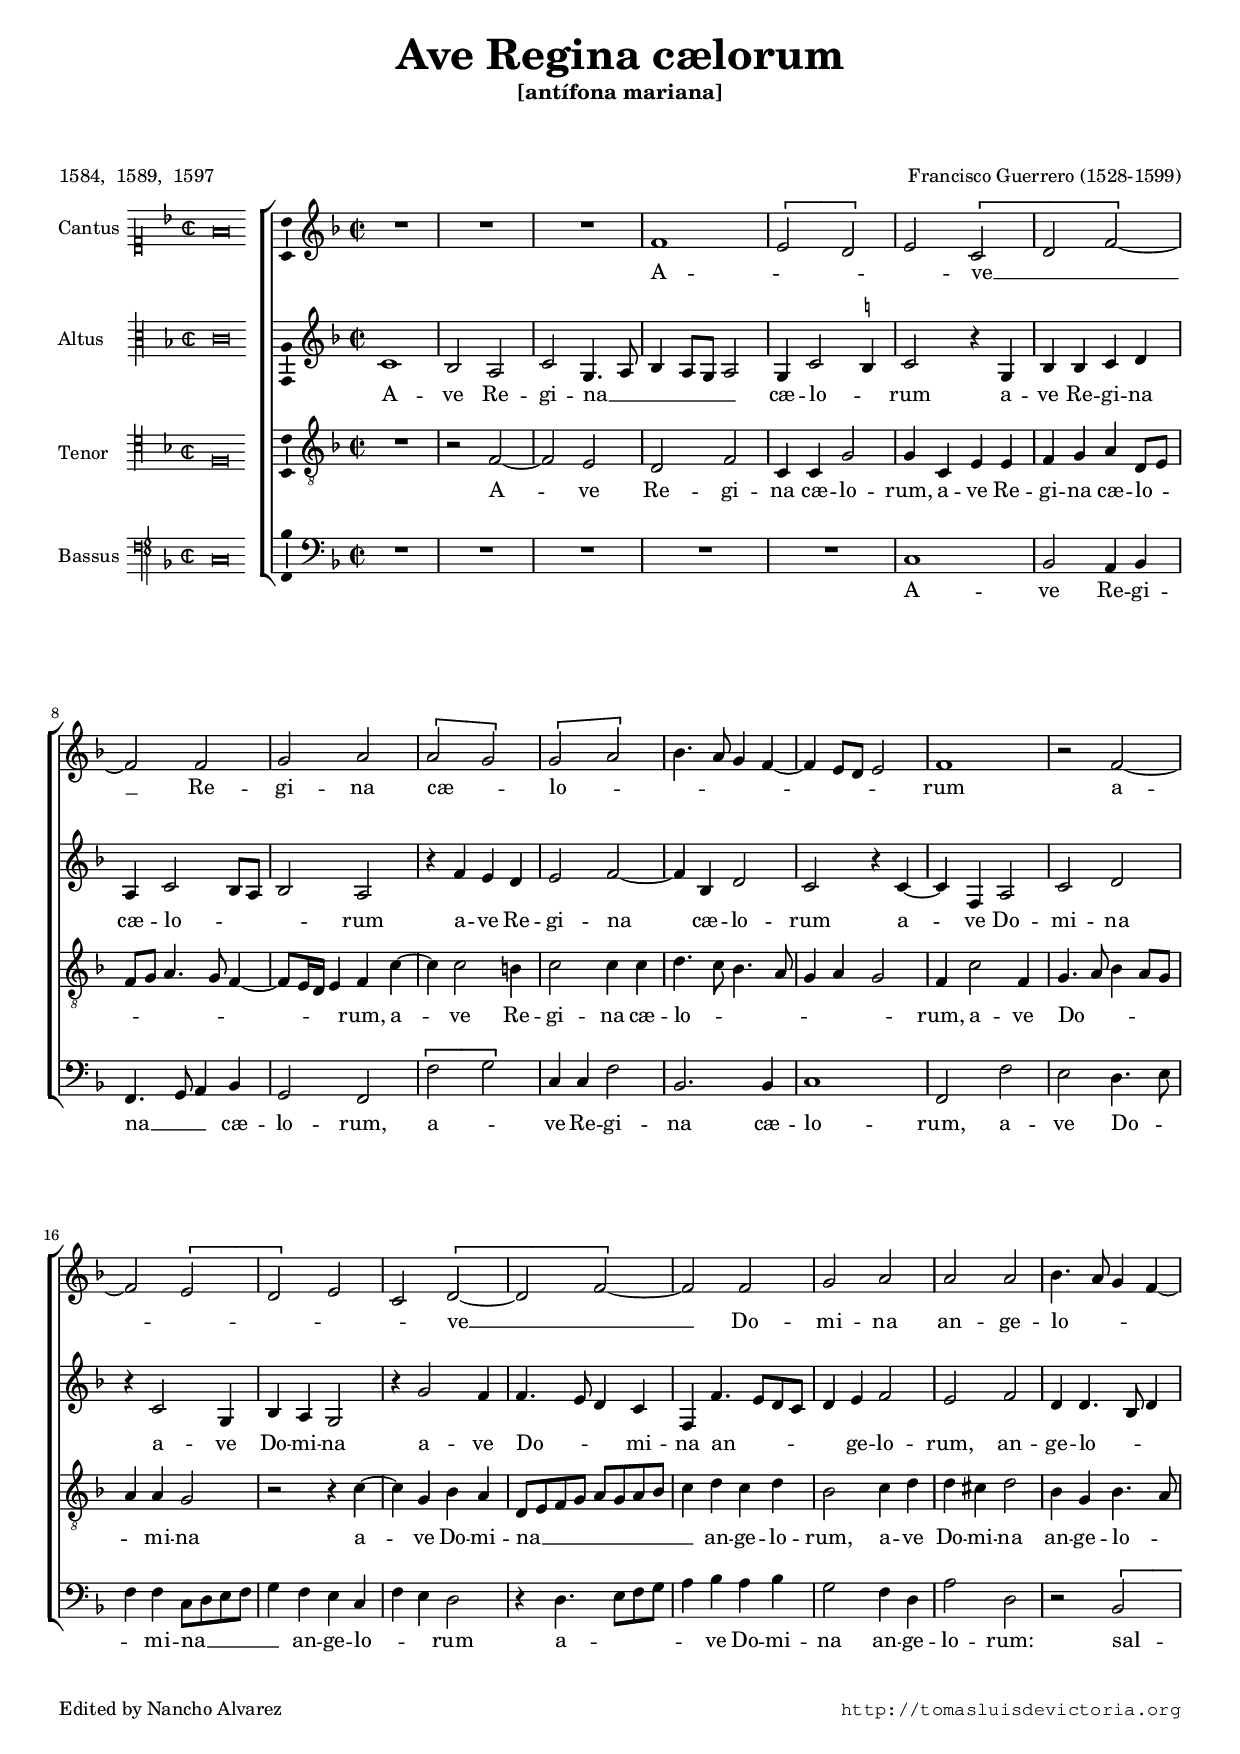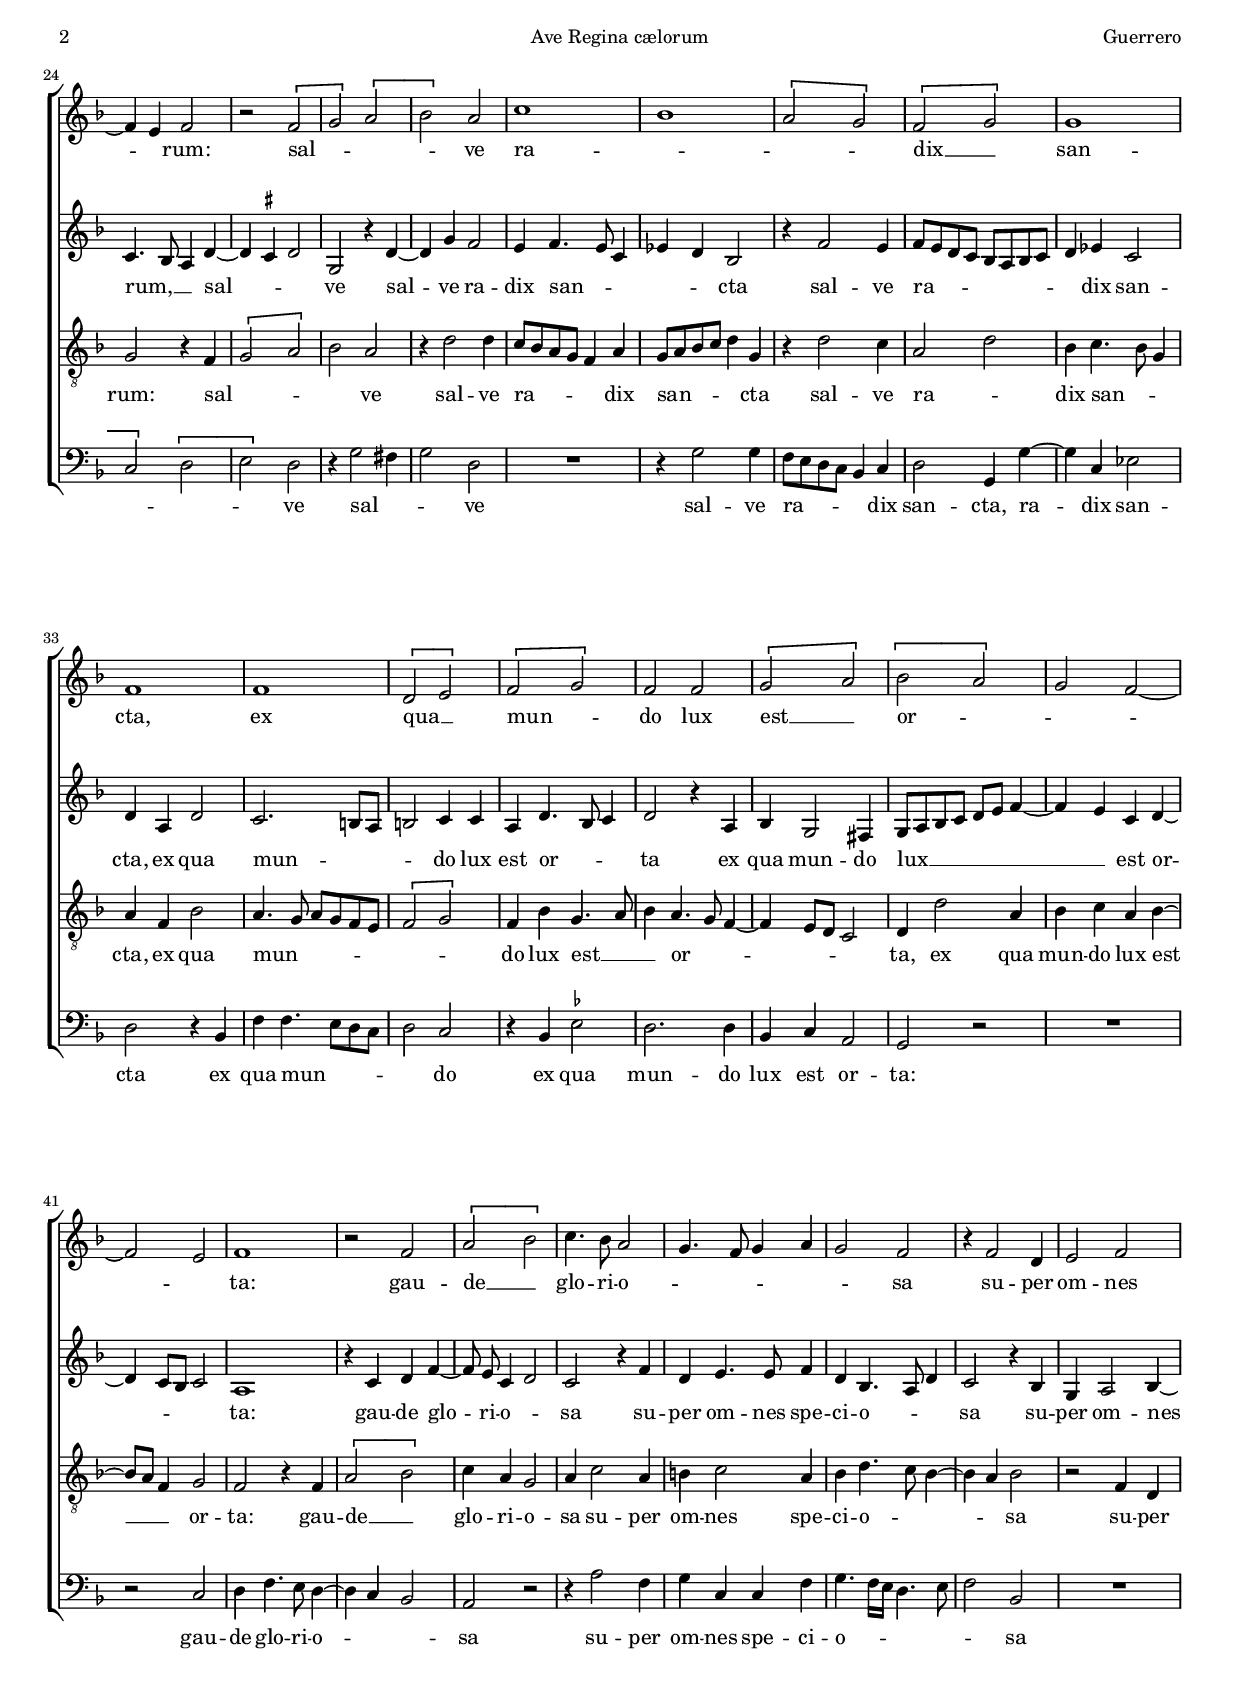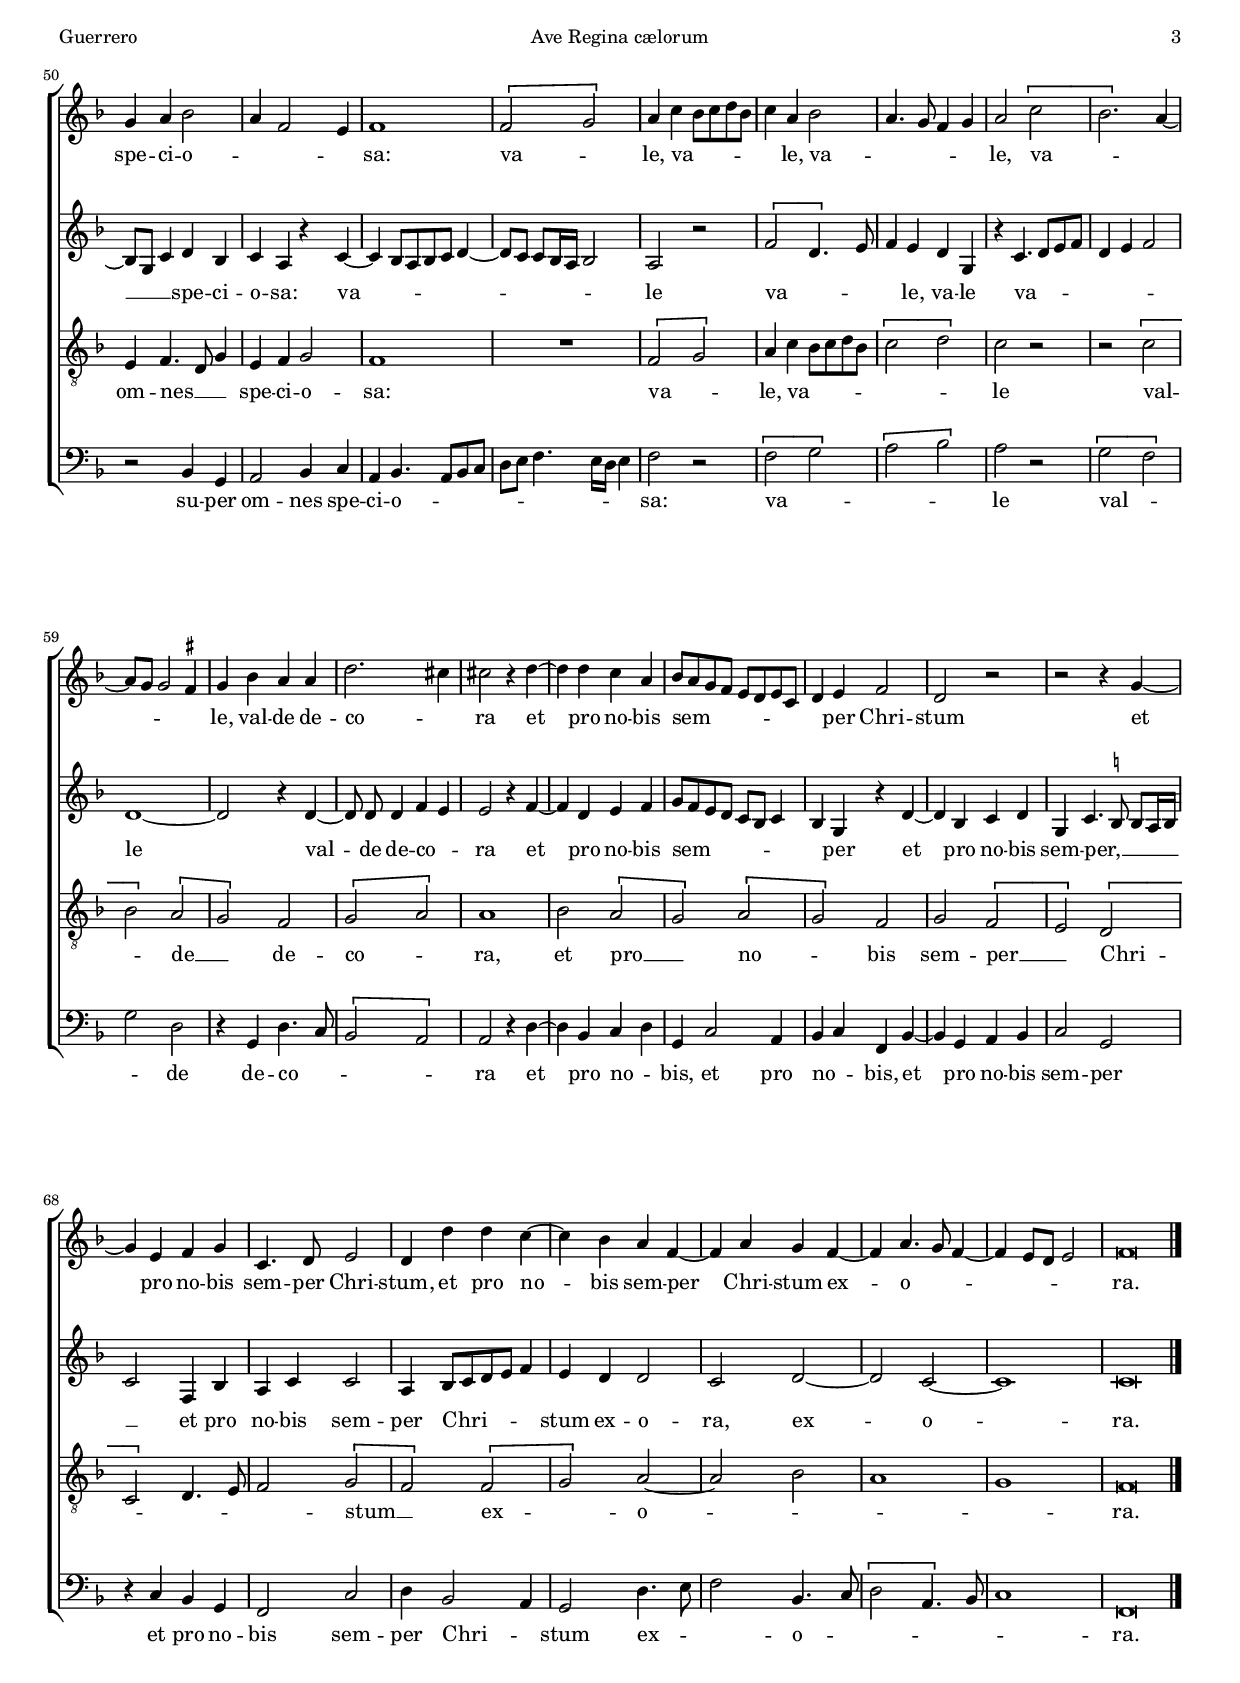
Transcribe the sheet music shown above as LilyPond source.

\version "2.18.0"

#(set-default-paper-size "a4")
#(set-global-staff-size 16.4)
#(ly:set-option 'point-and-click #f)
%mobile -s15.0 -i3.3

italicas=\override LyricText.font-shape = #'italic
rectas=\override LyricText.font-shape = #'upright
ss=\once \set suggestAccidentals = ##t
incipitwidth = 20
mtempo={\tempo 4 = 100}
mtempob={\tempo 4 = 50}

htitle="Ave Regina cælorum"
hcomposer="Guerrero"

\header {
	title=\markup{\fontsize #3 "Ave Regina cælorum"}
	subtitle="[antífona mariana]"
	subsubtitle=\markup{\null \vspace #2 }
	composer="Francisco Guerrero (1528-1599)"
        pdfauthor=\composer
	%opus="(-)"
	poet=\markup{"1584,  1589,  1597"} % Venecia, Giacomo Vincenti 1589; Venecia, Giacomo Vincenti 1597; Liber Vesperarum, Roma 1584
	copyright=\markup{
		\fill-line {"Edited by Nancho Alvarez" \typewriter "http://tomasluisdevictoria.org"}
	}
%	tagline=""
}


global={\key f \major \time 2/2  \skip 1*75 \bar "|."
}

cantus={
	R1*4/4
	R1*4/4
	R1*4/4
	f'1
%5
	\[e'2 d'\]
	e' \[c'
	d' f' ~ \]
	f' f'
	g' a'
%10
	\[a' g'\]
	\[g' a'\]
	bes'4. a'8 g'4 f' ~
	f' e'8 d' e'2
	f'1
%15
	r2 f' ~
	f' \[e'
	d'\] e'
	c' \[d' ~
	d' f' ~ \]
%20
	f' f'
	g' a'
	a' a'
	bes'4. a'8 g'4 f' ~
	f' e' f'2
%25
	r \[f'
	g'\] \[a'
	bes'\] a'
	c''1
	bes'
%30
	\[a'2 g'\]
	\[f' g'\]
	g'1
	f'
	f'
%35
	\[d'2 e'\]
	\[f' g'\]
	f' f'
	\[g' a'\]
	\[bes' a'\]
%40
	g' f' ~
	f' e'
	f'1
	r2 f'
	\[a' bes'\]
%45
	c''4. bes'8 a'2
	g'4. f'8 g'4 a'
	g'2 f'
	r4 f'2 d'4
	e'2 f'
%50
	g'4 a' bes'2
	a'4 f'2 e'4
	f'1
	\[f'2 g'\]
	a'4 c'' bes'8 c'' d'' bes'
%55
	c''4 a' bes'2
	a'4. g'8 f'4 g'
	a'2 \[c''
	bes'2.\] a'4 ~
	a'8 g' g'2 \ss fis'4
%60
	g' bes' a' a'
	d''2. cis''4
	cis''2 r4 d'' ~
	d'' d'' c'' a'
	bes'8 a' g' f' e' d' e' c'
%65
	d'4 e' f'2
	d' r
	r r4 g' ~
	g' e' f' g'
	c'4. d'8 e'2
%70
	d'4 d'' d'' c'' ~
	c'' bes' a' f' ~
	f' a' g' f' ~
	f' a'4. g'8 f'4 ~
	f' e'8 d' e'2
%75
	f'\breve*1/2
}

altus={
	c'1
	bes2 a
	c' g4. a8
	bes4 a8 g a2
%5
	g4 c'2 \ss b4
	c'2 r4 g
	bes bes c' d'
	a c'2 bes8 a
	bes2 a
%10
	r4 f' e' d'
	e'2 f' ~
	f'4 bes d'2
	c' r4 c' ~
	c' f a2
%15
	c' d'
	r4 c'2 g4
	bes a g2
	r4 g'2 f'4
	f'4. e'8 d'4 c'
%20
	f f'4. e'8 d' c'
	d'4 e' f'2
	e' f'
	d'4 d'4. bes8 d'4
	c'4. bes8 a4 d' ~
%25
	d' \ss cis' d'2
	g r4 d' ~
	d' g' f'2
	e'4 f'4. e'8 c'4
	ees' d' bes2
%30
	r4 f'2 e'4
	f'8 e' d' c' bes a bes c'
	d'4 ees' c'2
	d'4 a d'2
	c'2. b8 a
%35
	b2 c'4 c'
	a d'4. bes8 c'4
	d'2 r4 a
	bes g2 fis4
	g8 a bes c' d' e' f'4 ~
%40
	f' e' c' d' ~
	d' c'8 bes c'2
	a1
	r4 c' d' f' ~
	\set Staff.autoBeaming = ##f
	f'8 e' c'4 d'2
	\set Staff.autoBeaming = ##t
%45
	c' r4 f'
	d' e'4. e'8 f'4
	d' bes4. a8 d'4
	c'2 r4 bes
	g a2 bes4 ~
%50
	bes8 g c'4 d' bes
	c' a r c' ~
	c'  bes8[ a bes c'] d'4 ~
	 d'8[ c']  c'[ bes16 a] bes2
	a r
%55
	\[f' d'4.\] e'8
	f'4 e' d' g
	r c'4. d'8 e' f'
	d'4 e' f'2
	d'1 ~
%60
	d'2 r4 d' ~
	\set Staff.autoBeaming = ##f
	d'8 d' d'4 f' e'
	\set Staff.autoBeaming = ##t
	e'2 r4 f' ~
	f' d' e' f'
	g'8 f' e' d' c' bes c'4
%65
	bes g r d' ~
	d' bes c' d'
	g c'4. \ss b8  b[ a16 b]
	c'2 f4 bes
	a c' c'2
%70
	a4  bes8[ c' d' e'] f'4
	e' d' d'2
	c' d' ~
	d' c' ~
	c'1
%75
	c'\breve*1/2
}

tenor={
	R1*4/4
	r2 f ~
	f e
	d f
%5
	c4 c g2
	g4 c e e
	f g a d8 e
	f g a4. g8 f4 ~
	f8 e16 d e4 f c' ~
%10
	c' c'2 b4
	c'2 c'4 c'
	d'4. c'8 bes4. a8
	g4 a g2
	f4 c'2 f4
%15
	g4. a8 bes4 a8 g
	a4 a g2
	r r4 c' ~
	c' g bes a
	d8 e f g a g a bes
%20
	c'4 d' c' d'
	bes2 c'4 d'
	d' cis' d'2
	bes4 g bes4. a8
	g2 r4 f
%25
	\[g2 a\]
	bes a
	r4 d'2 d'4
	c'8 bes a g f4 a
	g8 a bes c' d'4 g
%30
	r d'2 c'4
	a2 d'
	bes4 c'4. bes8 g4
	a f bes2
	a4. g8 a g f e
%35
	\[f2 g\]
	f4 bes g4. a8
	bes4 a4. g8 f4 ~
	f e8 d c2
	d4 d'2 a4
%40
	bes c' a bes ~
	bes8 a f4 g2
	f r4 f
	\[a2 bes\]
	c'4 a g2
%45
	a4 c'2 a4
	b c'2 a4
	bes d'4. c'8 bes4 ~
	bes a bes2
	r f4 d
%50
	e f4. d8 g4
	e f g2
	f1
	R1*4/4
	\[f2 g\]
%55
	a4 c' bes8 c' d' bes
	\[c'2 d'\]
	c' r
	r \[c'
	bes\] \[a
%60
	g\] f
	\[g a\]
	a1
	bes2 \[a
	g\] \[a
%65
	g\] f
	g \[f
	e\] \[d
	c\] d4. e8
	f2 \[g
%70
	f\] \[f
	g\] a ~
	a bes
	a1
	g
%75
	f\breve*1/2
}

bassus={
	R1*4/4
	R1*4/4
	R1*4/4
	R1*4/4
%5
	R1*4/4
	c1
	bes,2 a,4 bes,
	f,4. g,8 a,4 bes,
	g,2 f,
%10
	\[f g\]
	c4 c f2
	bes,2. bes,4
	c1
	f,2 f
%15
	e d4. e8
	f4 f c8 d e f
	g4 f e c
	f e d2
	r4 d4. e8 f g
%20
	a4 bes a bes
	g2 f4 d
	a2 d
	r \[bes,
	c\] \[d
%25
	e\] d
	r4 g2 fis4
	g2 d
	R1*4/4
	r4 g2 g4
%30
	f8 e d c bes,4 c
	d2 g,4 g ~
	g c ees2
	d r4 bes,
	f f4. e8 d c
%35
	d2 c
	r4 bes, \ss ees2
	d2. d4
	bes, c a,2
	g, r
%40
	R1*4/4
	r2 c
	d4 f4. e8 d4 ~
	d c bes,2
	a, r
%45
	r4 a2 f4
	g c c f
	g4. f16 e d4. e8
	f2 bes,
	R1*4/4
%50
	r2 bes,4 g,
	a,2 bes,4 c
	a, bes,4. a,8 bes, c
	d e f4. e16 d e4
	f2 r
%55
	\[f g\]
	\[a bes\]
	a r
	\[g f\]
	g d
%60
	r4 g, d4. c8
	\[bes,2 a,\]
	a, r4 d ~
	d bes, c d
	g, c2 a,4
%65
	bes, c f, bes, ~
	bes, g, a, bes,
	c2 g,
	r4 c bes, g,
	f,2 c
%70
	d4 bes,2 a,4
	g,2 d4. e8
	f2 bes,4. c8
	\[d2 a,4.\] bes,8
	c1
%75
	f,\breve*1/2
}

textocantus=\lyricmode{
A -- _ _ _ ve __ _ _ _ Re -- gi -- na cæ -- _ lo -- _ _ _ _ _ _ _ _ _ rum
a -- _ _ _ _ _ ve __ _ _ _ Do -- mi -- na an -- ge -- lo -- _ _ _ _ _ rum:
sal -- _ _ _ ve ra -- _ _ _ dix __ _
san -- cta, 
ex qua __ _ mun -- _ do lux est __ _ or -- _ _ _ _ _ ta:
gau -- de __ _ glo -- ri -- o -- _ _ _ _ _ sa
su -- per om -- nes spe -- ci -- o -- _ _ _ sa:
va -- _ le,
va -- _ _ _ _ _ le,
va -- _ _ _ _ le,
va -- _ _ _ _ _ _ le,
val -- de de -- co -- _ ra
et _ pro no -- bis sem -- _ _ _ _ _ _ _ _ per Chri -- stum
et _ pro no -- bis sem -- per Chri -- stum,
et pro no -- _ bis sem -- per _ Chri -- stum ex -- _ o -- _ _ _ _ _ _ ra.

}

textoaltus=\lyricmode{
A -- ve Re -- gi -- na __ _ _ _ _ _ cæ -- lo -- _ rum
a -- ve Re -- gi -- na cæ -- lo -- _ _ _ rum
a -- ve Re -- gi -- na _ cæ -- lo -- rum
a -- _ ve Do -- mi -- na
a -- ve Do -- mi -- na
a -- ve Do -- _ _ mi -- na an -- _ _ _ _ ge -- lo -- rum,
an -- ge -- lo -- _ _ rum, __ _ _ 
sal -- _ _ _ ve
sal -- _ ve ra -- dix
san -- _ _ _ _ cta
sal -- ve ra -- _ _ _ _ _ _ _ _ dix 
san -- cta, 
ex qua mun -- _ _ _ do lux est or -- _ _ ta
ex qua mun -- do lux __ _ _ _ _ _ _ _ _ est or -- _ _ _ _ ta:
gau -- de glo -- _ ri -- o -- _ sa
su -- per om -- nes spe -- ci -- o -- _ _ sa
su -- per om -- nes __ _ _ _ spe -- ci -- o -- sa:
va -- _ _ _ _ _ _ _ _ _ _ _ _ le
va -- _ _ _ le,
va -- le 
va -- _ _ _ _ _ _ le _
val -- _ de de -- co -- _ ra
et _ pro no -- bis sem -- _ _ _ _ _ _ _ per
et _ pro no -- bis sem -- per, __ _ _ _ _ _ 
et pro no -- bis sem -- per Chri -- _ _ _ _ stum ex -- o -- ra,
ex -- _ o -- _ ra.
}

textotenor=\lyricmode{
A -- _ ve Re -- gi -- na cæ -- lo -- rum,
a -- ve Re -- gi -- na cæ -- lo -- _ _ _ _ _ _ _ _ _ _ rum,
a -- _ ve Re -- gi -- na cæ -- lo -- _ _ _ _ _ _ rum,
a -- ve Do -- _ _ _ _ _ mi -- na
a -- _ ve Do -- mi -- na __ _ _ _ _ _ _ _ _ an -- ge -- lo -- rum,
a -- ve Do -- mi -- na an -- ge -- lo -- _ rum:
sal -- _ _ _ ve sal -- ve ra -- _ _ _ _ dix san -- _ _ _ _ cta
sal -- ve ra -- _ dix
san -- _ _ cta, 
ex qua mun -- _ _ _ _ _ _ _ do lux est __ _ _ or -- _ _ _ _ _ _ ta,
ex qua mun -- do lux est __ _ _ _ or -- ta:
gau -- de __ _ glo -- ri -- o -- sa su -- per om -- nes spe -- ci -- o -- _ _ _ _ sa
su -- per om -- nes __ _ _ spe -- ci -- o -- sa:
va -- _ le,
va -- _ _ _ _ _ _ le
val -- _ de __ _ de -- co -- _ ra,
et pro __ _ no -- _ bis sem -- per __ _
Chri -- _ _ _ _ stum __ _ ex -- _ o -- _ _ _ _ ra.
}

textobassus=\lyricmode{
A -- ve Re -- gi -- na __ _ _ cæ -- lo -- rum,
a -- _ ve Re -- gi -- na cæ -- lo -- rum,
a -- ve Do -- _ _ mi -- na __ _ _ _ _ an -- ge -- lo -- _ _ rum
a -- _ _ _ _ ve Do -- mi -- na an -- ge -- lo -- rum:
sal -- _ _ _ ve
sal -- _ _ ve
sal -- ve ra -- _ _ _ _ dix
san -- cta, 
ra -- _ dix san -- cta
ex qua mun -- _ _ _ _ do 
ex qua mun -- do lux est or -- ta:
gau -- de glo -- ri -- o -- _ _ _ sa
su -- per om -- nes spe -- ci -- o -- _ _ _ _ _ sa
su -- per om -- nes spe -- ci -- o -- _ _ _ _ _ _ _ _ _ sa:
va -- _ _ _ le
val -- _ _ de de -- co -- _ _ _ ra
et _ pro no -- _ bis,
et pro no -- _ bis,
et _ pro no -- bis sem -- per
et pro no -- bis sem -- per Chri -- _ stum ex -- _ _ o -- _ _ _ _ _ ra.
}


incipitcantus=\markup{
	\score{
		{ 
		\set Staff.instrumentName="Cantus "
		\override NoteHead.style = #'neomensural
		\override Staff.TimeSignature.style = #'neomensural
		\cadenzaOn 
		\clef "petrucci-c1"
		\key f \major
		\time 2/2
                f'\breve
		} 

	\layout { line-width=\incipitwidth indent = 0 }
	}
}

incipitaltus=\markup{
	\score{
		{ 
		\set Staff.instrumentName="Altus    "
		\override NoteHead.style = #'neomensural 
		\override Staff.TimeSignature.style = #'neomensural
		\cadenzaOn 
		\clef "petrucci-c3"
		\key f \major
		\time 2/2
                c'\breve
		} 
	\layout { line-width=\incipitwidth indent = 0 }
	}
}


incipittenor=\markup{
	\score{
		{ 
		\set Staff.instrumentName="Tenor   "
		\override NoteHead.style = #'neomensural 
		\override Staff.TimeSignature.style = #'neomensural
		\cadenzaOn 
		\clef "petrucci-c4"
		\key f \major
		\time 2/2
                f\breve
		} 
	\layout { line-width=\incipitwidth indent=0 }
	}
}

incipitbassus=\markup{
	\score{
		{ 
		\set Staff.instrumentName="Bassus "
		\override NoteHead.style = #'neomensural
		\override Staff.TimeSignature.style = #'neomensural
		\cadenzaOn 
		\clef "petrucci-f4"
		\key f \major
		\time 2/2
                c\breve
		} 
	\layout { line-width=\incipitwidth indent = 0 }
	}
}

%\layout {
%       \context {\Voice
%               \remove Ligature_bracket_engraver
%               \consists Mensural_ligature_engraver
%       }
%       line-width=\incipitwidth
%       indent = 0
%}

\score {\transpose c' c'{
\new ChoirStaff<<

	\new Staff <<\global
	\new Voice="v1" {
		\set Staff.instrumentName=\incipitcantus
		\clef "treble"
		\cantus }
	\new Lyrics \lyricsto "v1" {\textocantus }
	>>

	\new Staff <<\global
	\new Voice="v2" {
		\set Staff.instrumentName=\incipitaltus
		\clef "treble"
		\altus }
	\new Lyrics \lyricsto "v2" {\textoaltus }
	>>
	
	\new Staff <<\global
	\new Voice="v3" {
		\set Staff.instrumentName=\incipittenor
		\clef "G_8"
		\tenor }
	\new Lyrics \lyricsto "v3" {\textotenor }
	>>

	\new Staff <<\global
	\new Voice="v4" {
		\set Staff.instrumentName=\incipitbassus
		\clef "bass"
		\bassus }
	\new Lyrics \lyricsto "v4" {\textobassus }
	>>
	
>>

	} % transpose

\layout{ 
	\context {\Lyrics 
		\override VerticalAxisGroup.staff-affinity = #UP
		\override VerticalAxisGroup.nonstaff-relatedstaff-spacing =
			#'((basic-distance . 0) (minimum-distance . 0) (padding . 1))
		\override LyricText.font-size = #1.2
		\override LyricHyphen.minimum-distance = #0.5
	}
	\context {\Score 
		tempoHideNote = ##t
		\override BarNumber.padding = #2 
	}
	\context {\Voice 
		melismaBusyProperties = #'()
		%autoBeaming = ##f
	}
	\context {\Staff 
                %\RemoveEmptyStaves
                %\override VerticalAxisGroup.remove-first = ##t
		\override VerticalAxisGroup.staff-staff-spacing =
			#'((basic-distance . 11) (minimum-distance . 0) (padding . 1))
		\consists Ambitus_engraver 
		\override LigatureBracket.padding = #1
	}
}

%\midi { \mtempo }

}


\paper{
	evenHeaderMarkup=\markup  \fill-line { \fromproperty #'page:page-number-string \htitle \hcomposer }
	oddHeaderMarkup= \markup  \fill-line { \on-the-fly #not-first-page \hcomposer \on-the-fly #not-first-page \htitle \on-the-fly #not-first-page \fromproperty #'page:page-number-string }
	%system-count=20
	%page-count = 8
	ragged-last-bottom = ##f
	indent=3.6\cm
	system-system-spacing =
	#'((basic-distance . 20) (minimum-distance . 0) (padding . 5))
	top-system-spacing = % header
	#'((basic-distance . 8) (minimum-distance . 0) (padding . 0))
	last-bottom-spacing = % footer
	#'((basic-distance . 12) (minimum-distance . 0) (padding . 0))
	markup-system-spacing.padding = #1.5
}
